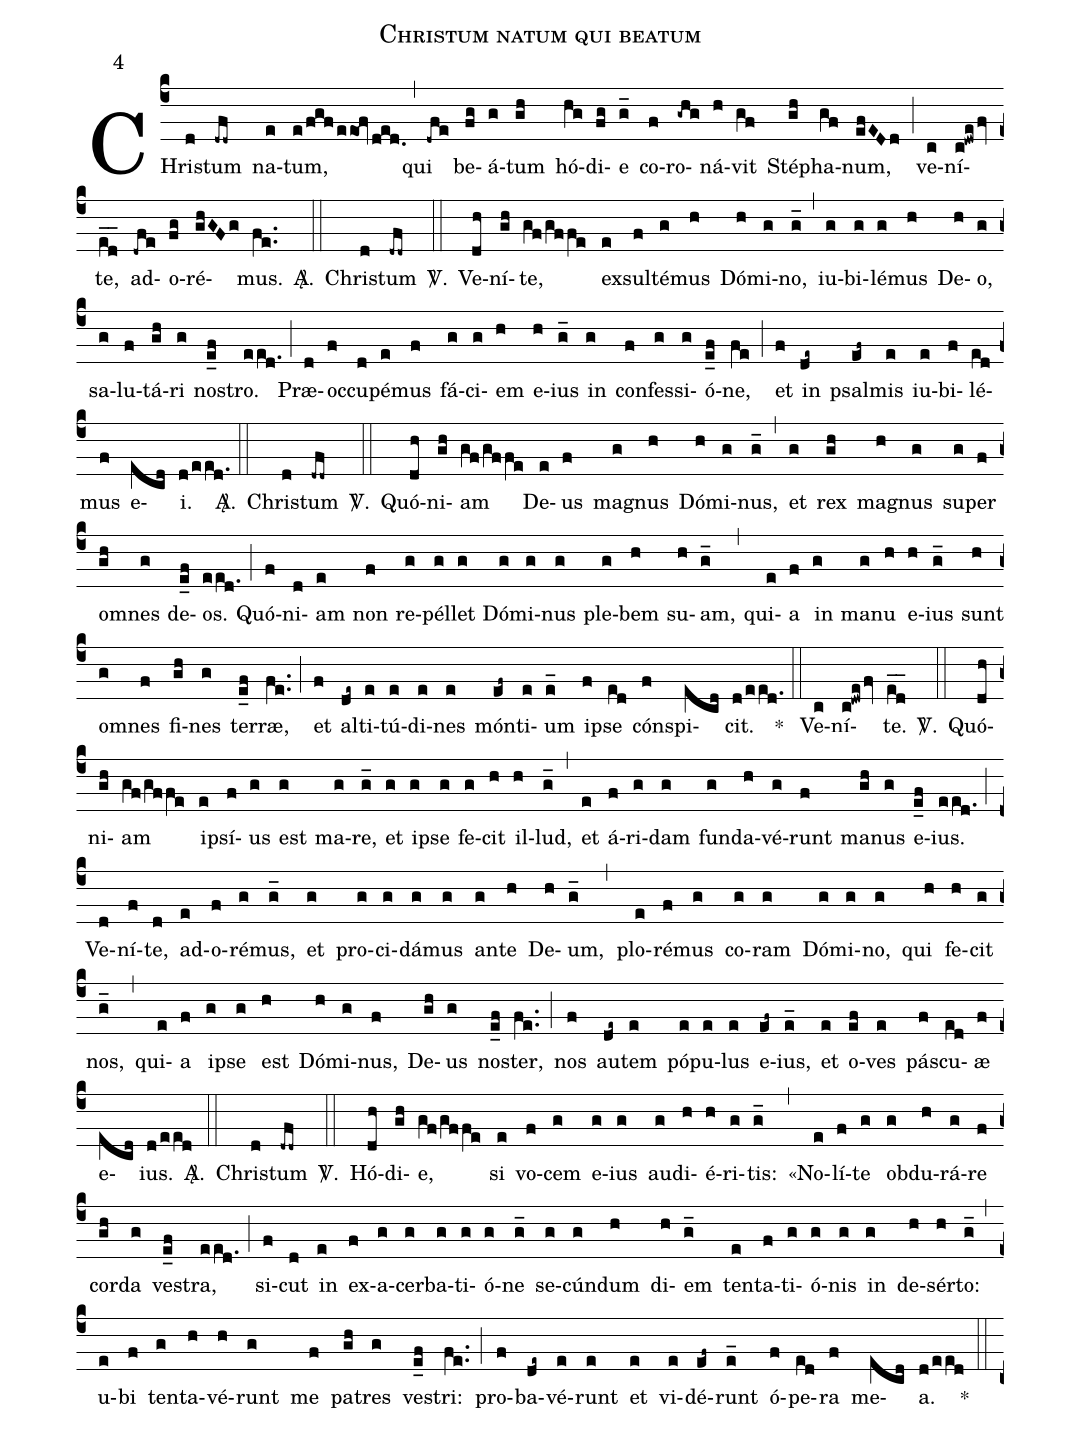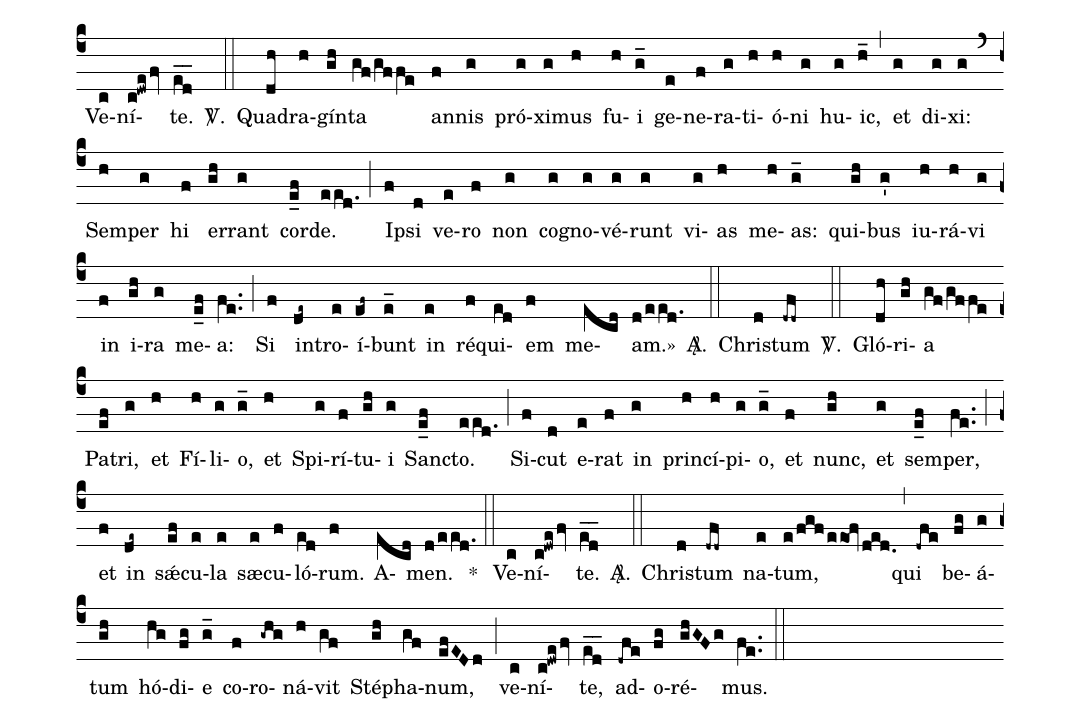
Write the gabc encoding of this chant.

name: Christum natum qui beatum;
mode: 4;
%%
(c4) CHri(d)stum(-dfd~) na(e)tum,(e/fgf/eeo@fvded.0) (,)
qui(-dfe) be(fg)á(g)tum(gh) hó(hg)di(fg)e(g_) co(f)ro(-ghg)ná(h)vit(gf) Sté(gh)pha(gf)num,(efEDd) (;) ve(c)ní(c!dwe/fv)te,(ed__) ad(-dfe)o(fg)ré(ghGFg)mus.(fe..) <sp>A/</sp>.(::)

Chri(d)stum(-dfd~) <sp>V/</sp>.(::)

Ve(dh)ní(gh)te,(gf/gf/fe) ex(e)sul(f)té(g)mus(h) Dó(h)mi(g)no,(g_) (,)
iu(g)bi(g)lé(g)mus(h) De(h)o,(g) sa(g)lu(f)tá(gh)ri(g) no(e_f)stro.(eed.) (;)
Præ(d)oc(f)cu(d)pé(e)mus(f) fá(g)ci(g)em(h) e(h)ius(g_) in(g) con(f)fes(g)si(g)ó(e_f)ne,(fe) (;)
et(f) in(de~) psal(ef~)mis(e) iu(e)bi(f)lé(ed)mus(f) e(ecd)i.(d/eed.) <sp>A/</sp>.(::)

Chri(d)stum(-dfd~) <sp>V/</sp>.(::)

Quó(dh)ni(gh)am(gf/gf/fe) De(e)us(f) ma(g)gnus(h) Dó(h)mi(g)nus,(g_) (,)
et(g) rex(gh) ma(h)gnus(g) su(g)per(f) om(gh)nes(g) de(e_f)os.(eed.) (;)
Quó(f)ni(d)am(e) non(f) re(g)pél(g)let(g) Dó(g)mi(g)nus(g) ple(g)bem(h) su(h)am,(g_) (,)
qui(e)a(f) in(g) ma(g)nu(h) e(h)ius(g_) sunt(h) om(g)nes(f) fi(gh)nes(g) ter(e_f)ræ,(fe..) (;)
et(f) al(de~)ti(e)tú(e)di(e)nes(e) món(ef~)ti(e)um(e_) i(f)pse(ed) cón(f)spi(ecd)cit.(d/eed.) *(::)

Ve(c)ní(c!dwe/fv)te.(ed__) <sp>V/</sp>.(::)

Quó(dh)ni(gh)am(gf/gf/fe) i(e)psí(f)us(g) est(g) ma(g)re,(g_) et(g) i(g)pse(g) fe(g)cit(h) il(h)lud,(g_) (,)
et(e) á(f)ri(g)dam(g) fun(g)da(h)vé(g)runt(f) ma(gh)nus(g) e(e_f)ius.(eed.) (;)
Ve(d)ní(f)te,(d) ad(e)o(f)ré(g)mus,(g_) et(g) pro(g)ci(g)dá(g)mus(g) an(g)te(h) De(h)um,(g_) (,)
plo(e)ré(f)mus(g) co(g)ram(g) Dó(g)mi(g)no,(g) qui(h) fe(h)cit(g) nos,(g_) (,)
qui(e)a(f) i(g)pse(g) est(h) Dó(h)mi(g)nus,(f) De(gh)us(g) no(e_f)ster,(fe..) (;)
nos(f) au(de~)tem(e) pó(e)pu(e)lus(e) e(ef~)ius,(e_) et(e) o(ef)ves(e) pá(f)scu(ed)æ(f) e(ecd)ius.(d/eed) <sp>A/</sp>.(::)

Chri(d)stum(-dfd~) <sp>V/</sp>.(::)

Hó(dh)di(gh)e,(gf/gf/fe) si(e) vo(f)cem(g) e(g)ius(g) au(g)di(h)é(h)ri(g)tis:(g_) (,)
«No(e)lí(f)te(g) ob(g)du(h)rá(g)re(f) cor(gh)da(g) ve(e_f)stra,(eed.) (;)
si(f)cut(d) in(e) ex(f)a(g)cer(g)ba(g)ti(g)ó(g)ne(g_) se(g)cún(g)dum(h) di(h)em(g_) ten(e)ta(f)ti(g)ó(g)nis(g) in(g) de(h)sér(h)to:(g_) (,)
u(e)bi(f) ten(g)ta(h)vé(h)runt(g) me(f) pa(gh)tres(g) ve(e_f)stri:(fe..) (;)
pro(f)ba(de~)vé(e)runt(e) et(e) vi(e)dé(ef~)runt(e_) ó(f)pe(ed)ra(f) me(ecd)a.(d/eed) *(::)

Ve(c)ní(c!dwe/fv)te.(ed__) <sp>V/</sp>.(::)

Qua(dh)dra(h)gín(gh)ta(gf/gf/fe) an(f)nis(g) pró(g)xi(g)mus(h) fu(h)i(g_) ge(e)ne(f)ra(g)ti(h)ó(h)ni(g) hu(g)ic,(h_) (,)
et(g) di(g)xi:(g) (`)
Sem(h)per(g) hi(f) er(gh)rant(g) cor(e_f)de.(eed.) (;)
I(f)psi(d) ve(e)ro(f) non(g) co(g)gno(g)vé(g)runt(g) vi(g)as(h) me(h)as:(g_) qui(gh)bus(g') iu(h)rá(h)vi(g) in(f) i(gh)ra(g) me(e_f)a:(fe..) (;)
Si(f) in(de~)tro(e)í(ef~)bunt(e_) in(e) ré(f)qui(ed)em(f) me(ecd)am.»(d/eed.) <sp>A/</sp>.(::)

Chri(d)stum(-dfd~) <sp>V/</sp>.(::)

Gló(dh)ri(gh)a(gf/gf/fe) Pa(ef)tri,(g) et(h) Fí(h)li(g)o,(g_) et(h) Spi(g)rí(f)tu(gh)i(g) San(e_f)cto.(eed.) (;)
Si(f)cut(d) e(e)rat(f) in(g) prin(h)cí(h)pi(g)o,(g_) et(f) nunc,(gh) et(g) sem(e_f)per,(fe..) (;)
et(f) in(de~) sǽ(ef)cu(e)la(e) sæ(e)cu(f)ló(ed)rum.(f) A(ecd)men.(d/eed.) *(::)

Ve(c)ní(c!dwe/fv)te.(ed__) <sp>A/</sp>.(::)

Chri(d)stum(-dfd~) na(e)tum,(e/fgf/eeo@fvded.0) (,)
qui(-dfe) be(fg)á(g)tum(gh) hó(hg)di(fg)e(g_) co(f)ro(-ghg)ná(h)vit(gf) Sté(gh)pha(gf)num,(efEDd) (;) ve(c)ní(c!dwe/fv)te,(ed__) ad(-dfe)o(fg)ré(ghGFg)mus.(fe..) (::)
